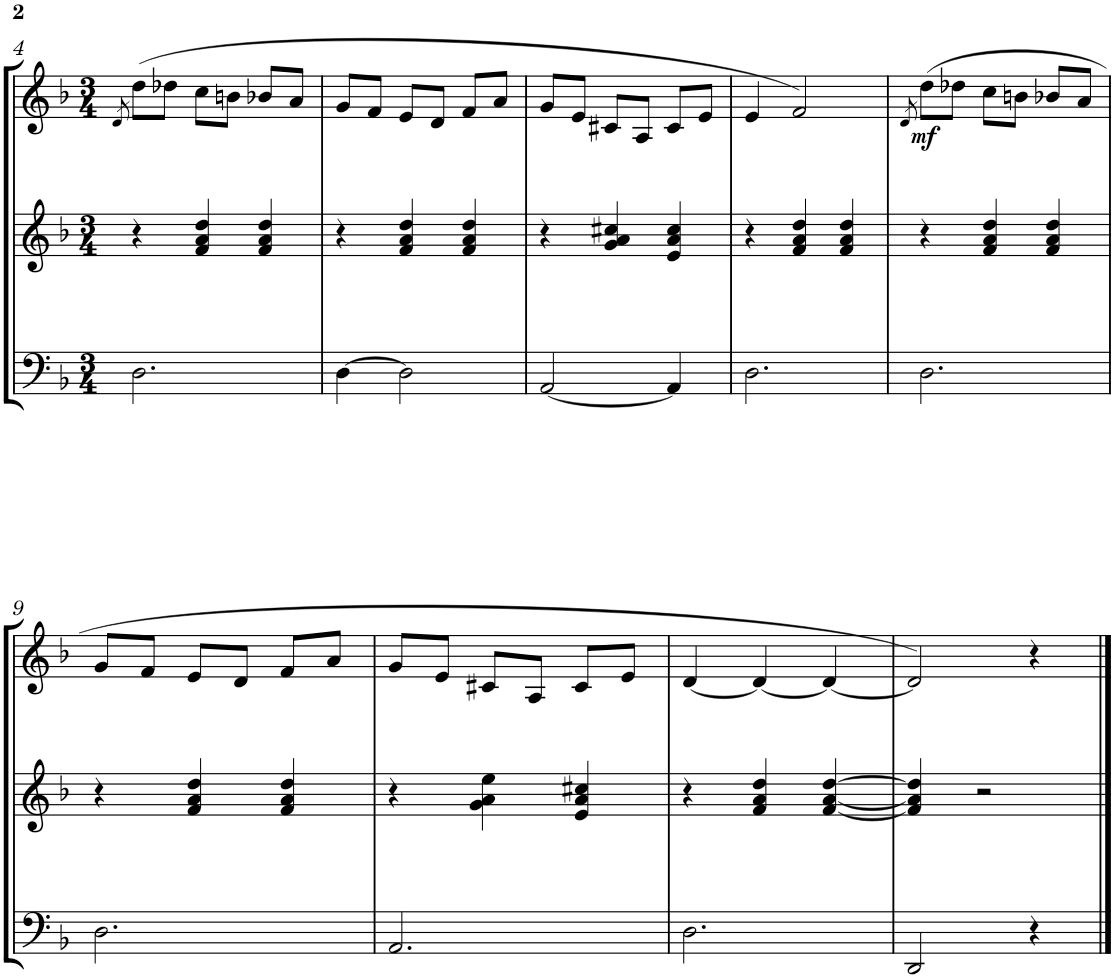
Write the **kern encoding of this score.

**kern	**kern	**kern	**dynam
*part3	*part2	*part1	*part1
*staff3	*staff2	*staff1	*staff1
*I"Viola	*I"Vibráfono	*I"Arpa	*
*I'Vla	*	*	*
!!LO:PB:g=z
*clefF4	*clefG2	*clefG2	*
*k[b-]	*k[b-]	*k[b-]	*
*M3/4	*M3/4	*M3/4	*
=4	=4	=4	=4
.	.	8qd/	.
2.D\	4r	(>8dd\L	.
.	.	8dd-X\J	.
.	4f/ 4a/ 4dd/	8cc\L	.
.	.	8bn\J	.
.	4f/ 4a/ 4dd/	8b-X/L	.
.	.	8a/J	.
=5	=5	=5	=5
[4D\	4r	8g/L	.
.	.	8f/J	.
2D\]	4f/ 4a/ 4dd/	8e/L	.
.	.	8d/J	.
.	4f/ 4a/ 4dd/	8f/L	.
.	.	8a/J	.
=6	=6	=6	=6
[2AA/	4r	8g/L	.
.	.	8e/J	.
.	4g/ 4a/ 4cc#X/	8c#X/L	.
.	.	8A/J	.
4AA/]	4e/ 4a/ 4cc#/	8c#/L	.
.	.	8e/J	.
=7	=7	=7	=7
2.D\	4r	4e/	.
.	4f/ 4a/ 4dd/	2f/)	.
.	4f/ 4a/ 4dd/	.	.
=8	=8	=8	=8
.	.	8qd/	.
!	!	!	!LO:DY:b
2.D\	4r	(>8dd\L	mf
.	.	8dd-X\J	.
.	4f/ 4a/ 4dd/	8cc\L	.
.	.	8bn\J	.
.	4f/ 4a/ 4dd/	8b-X/L	.
.	.	8a/J	.
!!LO:LB:g=z
=9	=9	=9	=9
2.D\	4r	8g/L	.
.	.	8f/J	.
.	4f/ 4a/ 4dd/	8e/L	.
.	.	8d/J	.
.	4f/ 4a/ 4dd/	8f/L	.
.	.	8a/J	.
=10	=10	=10	=10
2.AA/	4r	8g/L	.
.	.	8e/J	.
.	4g\ 4a\ 4ee\	8c#X/L	.
.	.	8A/J	.
.	4e/ 4a/ 4cc#X/	8c#/L	.
.	.	8e/J	.
=11	=11	=11	=11
2.D\	4r	[4d/	.
.	4f/ 4a/ 4dd/	4d/_	.
.	[4f/ [4a/ [4dd/	4d/_	.
=12	=12	=12	=12
2DD/	4f/] 4a/] 4dd/]	2d/])	.
.	2r	.	.
4r	.	4r	.
==	==	==	==
*-	*-	*-	*-
